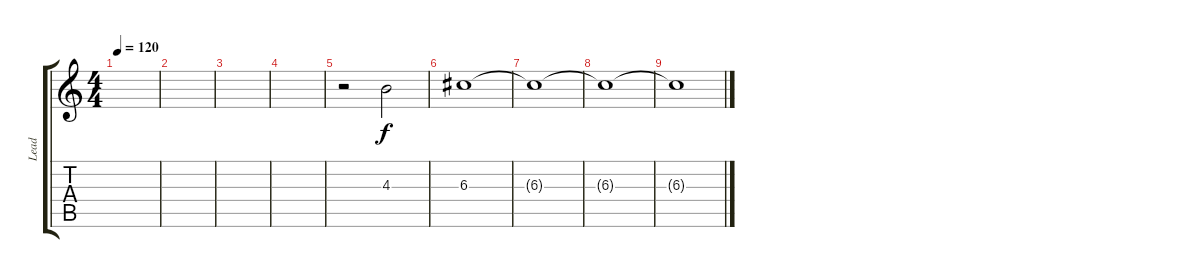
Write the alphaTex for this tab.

\track ("Lead" "Lead") {instrument distortionguitar}
\staff {score tabs}
\tuning (E4 B3 G3 D3 A2 E2) {hide}
\ts (4 4)
\tempo 120
\clef g2
\ks c
|
|
|
|
r.2 4.3.2 |
6.3.1 |
6.3{t}.1 |
6.3{t}.1 |
6.3{t}.1
